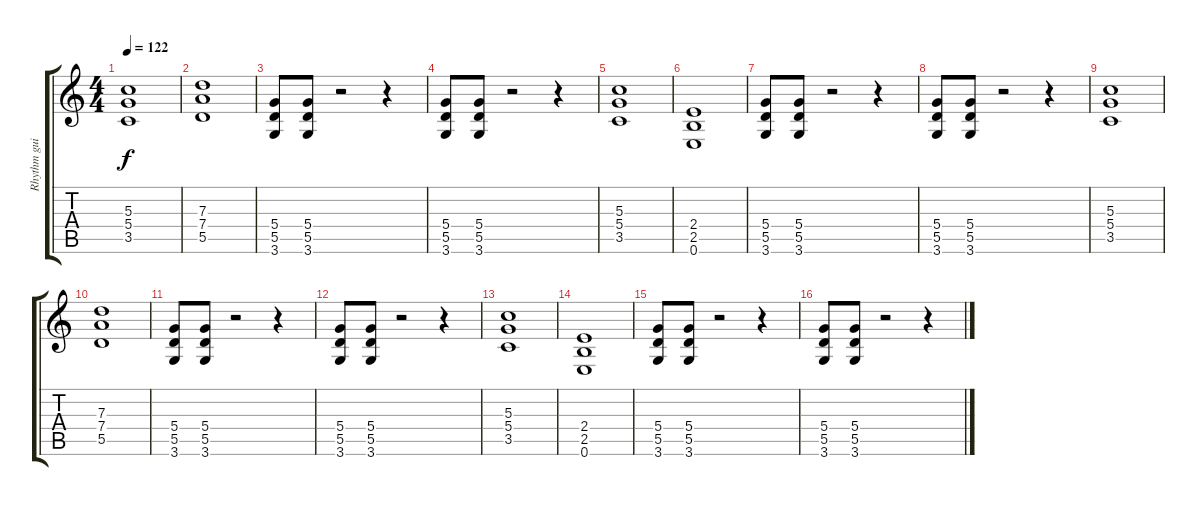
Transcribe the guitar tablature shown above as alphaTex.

\track ("Rhythm guitar" "Rhythm gui") {instrument distortionguitar}
\staff {score tabs}
\tuning (E4 B3 G3 D3 A2 E2) {hide}
\ts (4 4)
\tempo 122
\clef g2
\ks c
(5.3 5.4 3.5).1{dy f} |
(7.3 7.4 5.5).1 |
(5.4 5.5 3.6).8 (5.4 5.5 3.6).8 r.2 r.4 |
(5.4 5.5 3.6).8 (5.4 5.5 3.6).8 r.2 r.4 |
(5.3 5.4 3.5).1 |
(2.4 2.5 0.6).1 |
(5.4 5.5 3.6).8 (5.4 5.5 3.6).8 r.2 r.4 |
(5.4 5.5 3.6).8 (5.4 5.5 3.6).8 r.2 r.4 |
(5.3 5.4 3.5).1 |
(7.3 7.4 5.5).1 |
(5.4 5.5 3.6).8 (5.4 5.5 3.6).8 r.2 r.4 |
(5.4 5.5 3.6).8 (5.4 5.5 3.6).8 r.2 r.4 |
(5.3 5.4 3.5).1 |
(2.4 2.5 0.6).1 |
(5.4 5.5 3.6).8 (5.4 5.5 3.6).8 r.2 r.4 |
(5.4 5.5 3.6).8 (5.4 5.5 3.6).8 r.2 r.4
